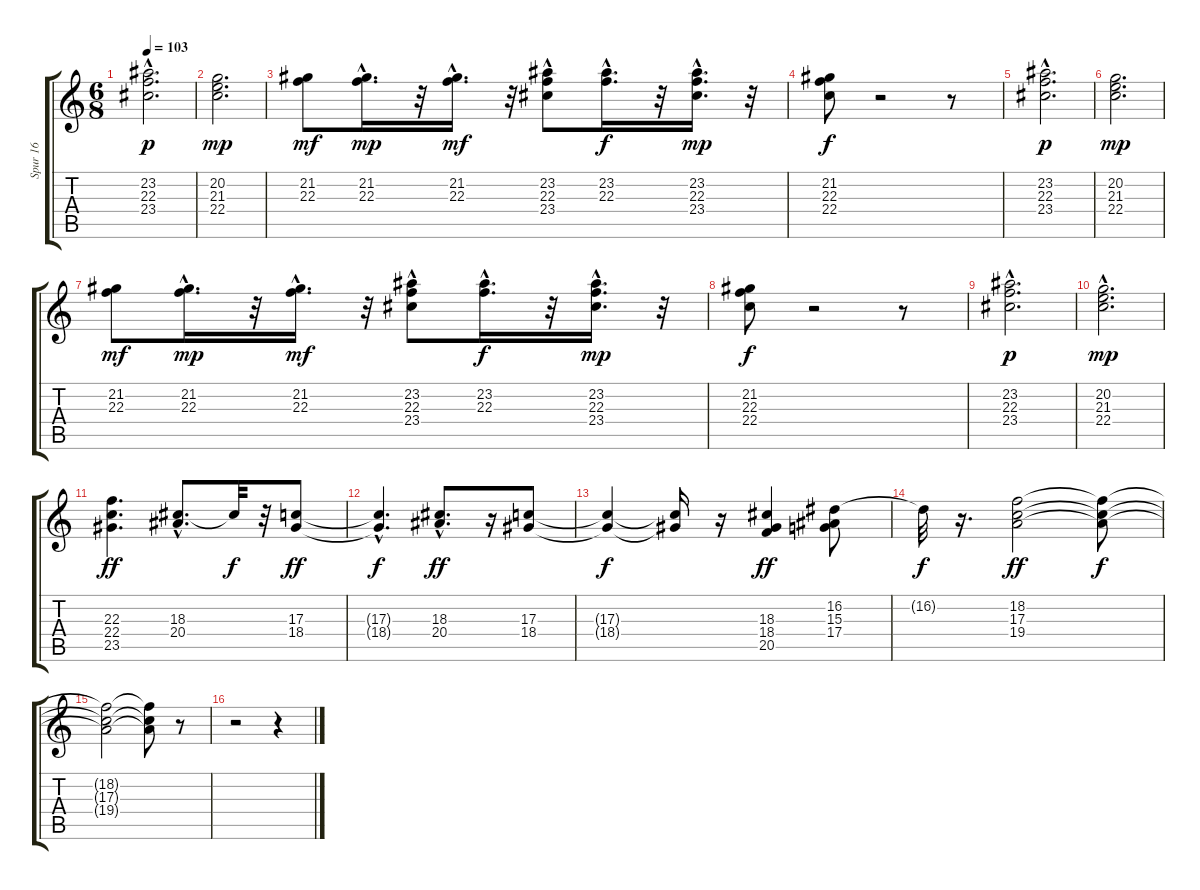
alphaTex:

\track ("Spur 16" "Spur 16") {instrument acousticgrandpiano}
\staff {score tabs}
\tuning (E4 B3 G3 D3 A2 E2) {hide}
\ts (6 8)
\tempo 103
\clef g2
\ks c
(23.2{hac} 22.3 23.4).2{d dy p} |
(20.2 21.3 22.4).2{d dy mp} |
(21.2 22.3).8{dy mf} (21.2{hac} 22.3{hac}).16{d dy mp} r.32 (21.2{hac} 22.3{hac}).16{d dy mf} r.32 (23.2{hac} 22.3 23.4{hac}).8 (23.2{hac} 22.3{hac}).16{d dy f} r.32 (23.2{hac} 22.3{hac} 23.4).16{d dy mp} r.32 |
(21.2 22.3 22.4).8{dy f} r.2 r.8 |
(23.2{hac} 22.3 23.4).2{d dy p} |
(20.2 21.3 22.4).2{d dy mp} |
(21.2 22.3).8{dy mf} (21.2{hac} 22.3{hac}).16{d dy mp} r.32 (21.2{hac} 22.3{hac}).16{d dy mf} r.32 (23.2{hac} 22.3 23.4{hac}).8 (23.2{hac} 22.3{hac}).16{d dy f} r.32 (23.2{hac} 22.3{hac} 23.4).16{d dy mp} r.32 |
(21.2 22.3 22.4).8{dy f} r.2 r.8 |
(23.2{hac} 22.3 23.4).2{d dy p} |
(20.2 21.3 22.4{hac}).2{d dy mp} |
(22.3 22.4 23.5).4{d dy ff} (18.3{hac} 20.4).8{d} 18.3{t}.32{dy f} r.32 (17.3 18.4).8{dy ff} |
(17.3{hac t} 18.4{t}).4{d dy f} (18.3{hac} 20.4).8{d dy ff} r.16 (17.3 18.4).8 |
(17.3{t} 18.4{t}).4{dy f} (17.3{t} 18.4{t}).16 r.16 (18.3 18.4 20.5).4{dy ff} (16.2 15.3 17.4).8 |
16.2{t}.32{dy f} r.16{d} (18.2 17.3 19.4).2{dy ff} (18.2{t} 17.3{t} 19.4{t}).8{dy f} |
(18.2{t} 17.3{t} 19.4{t}).2 (18.2{t} 17.3{t} 19.4{t}).8 r.8 |
r.2 r.4
